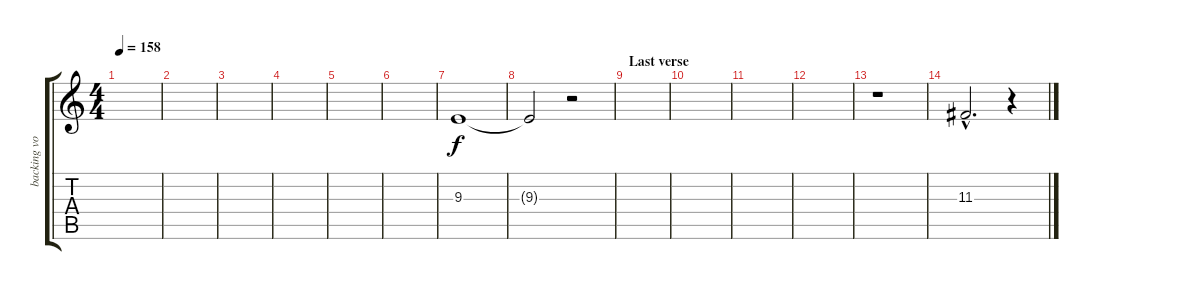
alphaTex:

\track ("backing vocals" "backing vo") {instrument voiceoohs}
\staff {score tabs}
\tuning (E4 B3 G3 D3 A2 E2) {hide}
\ts (4 4)
\tempo 158
\clef g2
\ks c
|
|
|
|
|
|
9.3.1 |
9.3{t}.2 r.2 |
\section ("" "Last verse")
|
|
|
|
r.1{volume 9} |
11.3{hac}.2{d} r.4
